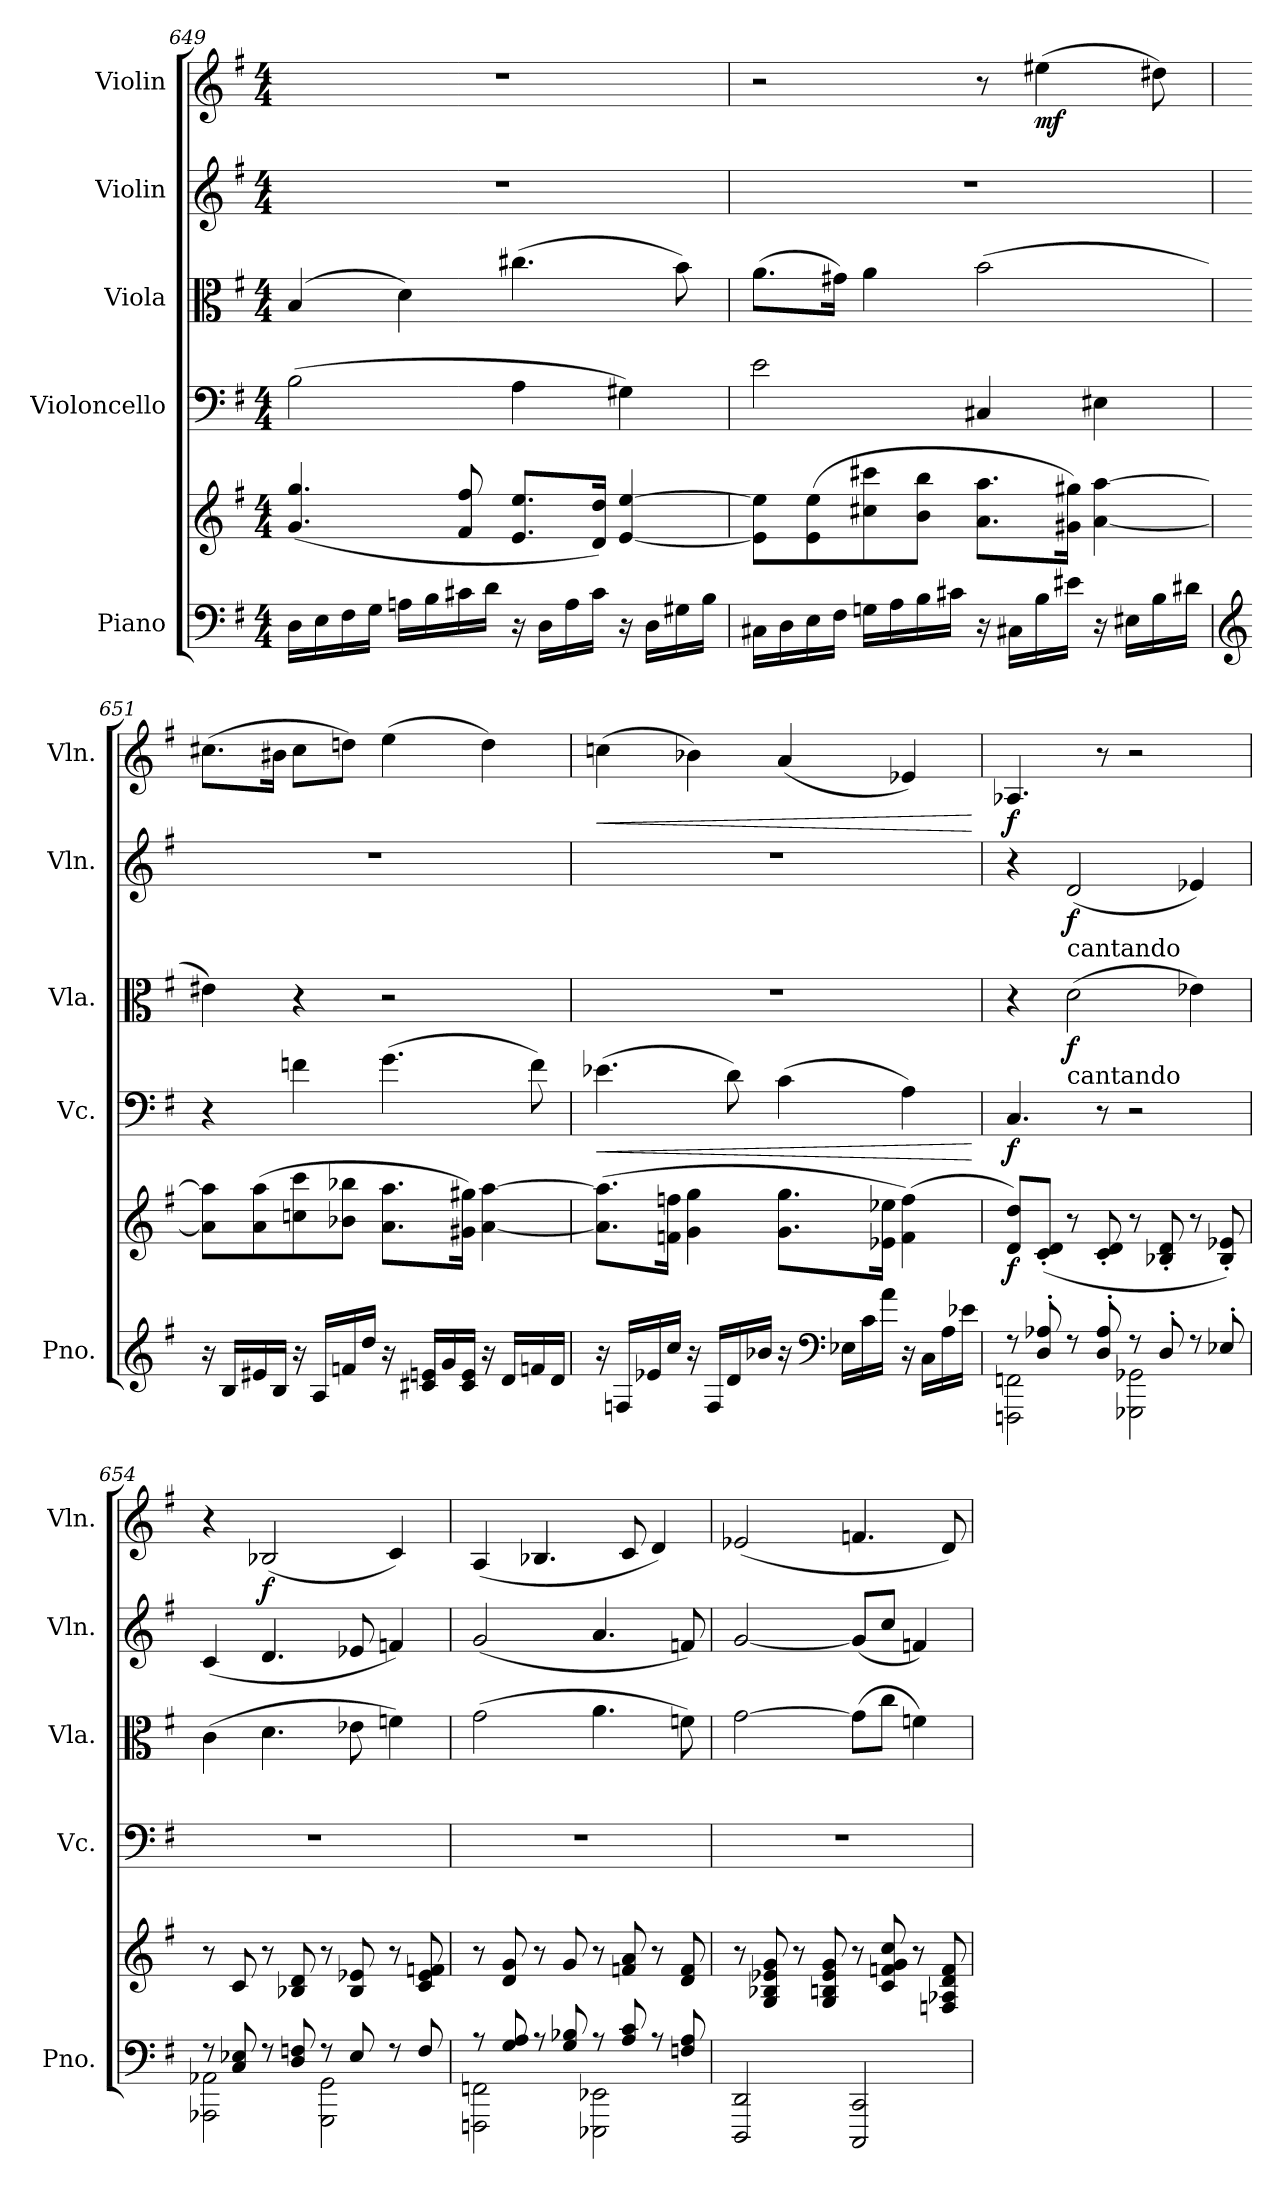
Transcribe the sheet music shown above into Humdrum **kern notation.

**kern	**kern	**dynam	**kern	**dynam	**kern	**dynam	**kern	**dynam	**kern	**dynam
*part5	*part5	*part5	*part4	*part4	*part3	*part3	*part2	*part2	*part1	*part1
*staff6	*staff5	*staff5/6	*staff4	*staff4	*staff3	*staff3	*staff2	*staff2	*staff1	*staff1
*I"Piano	*	*	*I"Violoncello	*	*I"Viola	*	*I"Violin	*	*I"Violin	*
*I'Pno.	*	*	*I'Vc.	*	*I'Vla.	*	*I'Vln.	*	*I'Vln.	*
*clefF4	*clefG2	*	*clefF4	*	*clefC3	*	*clefG2	*	*clefG2	*
*k[f#]	*k[f#]	*	*k[f#]	*	*k[f#]	*	*k[f#]	*	*k[f#]	*
*M4/4	*M4/4	*	*M4/4	*	*M4/4	*	*M4/4	*	*M4/4	*
=649	=649	=649	=649	=649	=649	=649	=649	=649	=649	=649
16D\LL	(4.g/ 4.gg/	.	(2B\	.	(4B/	.	1r	.	1r	.
16E\	.	.	.	.	.	.	.	.	.	.
16F#\	.	.	.	.	.	.	.	.	.	.
16G\JJ	.	.	.	.	.	.	.	.	.	.
16An\LL	.	.	.	.	4d\)	.	.	.	.	.
16B\	.	.	.	.	.	.	.	.	.	.
16c#X\	8f#/ 8ff#/	.	.	.	.	.	.	.	.	.
16d\JJ	.	.	.	.	.	.	.	.	.	.
16r	8.e/ 8.ee/L	.	4A\	.	(4.cc#X\	.	.	.	.	.
16D\LL	.	.	.	.	.	.	.	.	.	.
16A\	.	.	.	.	.	.	.	.	.	.
16c#\JJ	16d/ 16dd/Jk)	.	.	.	.	.	.	.	.	.
16r	[4e/ [4ee/	.	4G#X\)	.	.	.	.	.	.	.
16D\LL	.	.	.	.	.	.	.	.	.	.
16G#X\	.	.	.	.	8b\)	.	.	.	.	.
16B\JJ	.	.	.	.	.	.	.	.	.	.
!!LO:LB:g=z
=650	=650	=650	=650	=650	=650	=650	=650	=650	=650	=650
16C#X\LL	8e\] 8ee\]L	.	2e\	.	(8.a\L	.	1r	.	2r	.
16D\	.	.	.	.	.	.	.	.	.	.
16E\	(8e\ 8ee\	.	.	.	.	.	.	.	.	.
16F#\JJ	.	.	.	.	16g#X\Jk)	.	.	.	.	.
16Gn\LL	8cc#X\ 8ccc#X\	.	.	.	4a\	.	.	.	.	.
16A\	.	.	.	.	.	.	.	.	.	.
16B\	8b\ 8bb\J	.	.	.	.	.	.	.	.	.
16c#X\JJ	.	.	.	.	.	.	.	.	.	.
16r	8.a\ 8.aa\L	.	4C#X/	.	(2b\	.	.	.	8r	.
16C#X\LL	.	.	.	.	.	.	.	.	.	.
!	!	!	!	!	!	!	!	!	!	!LO:DY:b
16B\	.	.	.	.	.	.	.	.	(4ee#X\	mf
16e#X\JJ	16g#X\ 16gg#X\Jk)	.	.	.	.	.	.	.	.	.
16r	[4a\ [4aa\	.	4E#X\	.	.	.	.	.	.	.
16E#X\LL	.	.	.	.	.	.	.	.	.	.
16B\	.	.	.	.	.	.	.	.	8dd#X\)	.
16d#X\JJ	.	.	.	.	.	.	.	.	.	.
=651	=651	=651	=651	=651	=651	=651	=651	=651	=651	=651
*clefG2	*	*	*	*	*	*	*	*	*	*
16r	8a\] 8aa\]L	.	4r	.	4e#X\)	.	1r	.	(8.cc#X\L	.
16B/LL	.	.	.	.	.	.	.	.	.	.
16e#X/	(8a\ 8aa\	.	.	.	.	.	.	.	.	.
16B/JJ	.	.	.	.	.	.	.	.	16b#X\Jk	.
16r	8ccn\ 8ccc\	.	4fn\	.	4r	.	.	.	8cc#\L	.
16A/LL	.	.	.	.	.	.	.	.	.	.
16fn/	8b-X\ 8bb-X\J	.	.	.	.	.	.	.	8ddn\J)	.
16dd/JJ	.	.	.	.	.	.	.	.	.	.
16r	8.a\ 8.aa\L	.	(4.g\	.	2r	.	.	.	(4ee\	.
16c#X/ 16en/LL	.	.	.	.	.	.	.	.	.	.
16g/	.	.	.	.	.	.	.	.	.	.
16c#/ 16e/JJ	16g#X\ 16gg#X\Jk)	.	.	.	.	.	.	.	.	.
16r	[4a\ [4aa\	.	.	.	.	.	.	.	4dd\)	.
16d/LL	.	.	.	.	.	.	.	.	.	.
16fn/	.	.	8f\)	.	.	.	.	.	.	.
16d/JJ	.	.	.	.	.	.	.	.	.	.
!!LO:PB:g=z
=652	=652	=652	=652	=652	=652	=652	=652	=652	=652	=652
!	!	!	!	!LO:HP:b	!	!	!	!	!	!LO:HP:b
16r	(8.a\] 8.aa\]L	.	(4.e-X\	<	1r	.	1r	.	(4ccn\	<
16Fn/LL	.	.	.	.	.	.	.	.	.	.
16e-X/	.	.	.	.	.	.	.	.	.	.
16cc/JJ	16fn\ 16ffn\Jk	.	.	.	.	.	.	.	.	.
16r	4g\ 4gg\	.	.	.	.	.	.	.	4b-X\)	.
16F/LL	.	.	.	.	.	.	.	.	.	.
16d/	.	.	8d\)	.	.	.	.	.	.	.
16b-X/JJ	.	.	.	.	.	.	.	.	.	.
16r	8.g\ 8.gg\L	.	(4c\	.	.	.	.	.	(4a/	.
*clefF4	*	*	*	*	*	*	*	*	*	*
16E-X\LL	.	.	.	.	.	.	.	.	.	.
16c\	.	.	.	.	.	.	.	.	.	.
16a\JJ	16e-X\ 16ee-X\Jk	.	.	.	.	.	.	.	.	.
16r	(4f\ 4ff\)	.	4A\)	.	.	.	.	.	4e-X/)	.
16C\LL	.	.	.	.	.	.	.	.	.	.
16A\	.	.	.	.	.	.	.	.	.	.
16e-X\JJ	.	.	.	.	.	.	.	.	.	.
.	.	.	.	[	.	.	.	.	.	[
=653	=653	=653	=653	=653	=653	=653	=653	=653	=653	=653
*^	*	*	*	*	*	*	*	*	*	*
!	!	!	!LO:DY:b	!	!LO:DY:b	!	!	!	!	!	!LO:DY:b
8r	2FFFn\ 2FFn\	8d/ 8dd/L)	f	4.C/	f	4r	.	4r	.	4.A-X/	f
8D/' 8A-X/'	.	(8c/' 8d/'J	.	.	.	.	.	.	.	.	.
!	!	!	!	!	!	!	!	!LO:TX:b:t=cantando	!	!	!
!	!	!	!	!	!	!LO:TX:b:t=cantando	!	!	!	!	!
!	!	!	!	!	!	!	!LO:DY:b	!	!LO:DY:b	!	!
8r	.	8r	.	.	.	(2d\	f	(2d/	f	.	.
8D/' 8A-/'	.	8c/' 8d/'	.	8r	.	.	.	.	.	8r	.
8r	2GGG-X\ 2GG-X\	8r	.	2r	.	.	.	.	.	2r	.
8D'/	.	8B-X/' 8d/'	.	.	.	.	.	.	.	.	.
8r	.	8r	.	.	.	4e-X\)	.	4e-X/)	.	.	.
8E-X'/	.	8B-/' 8e-X/')	.	.	.	.	.	.	.	.	.
!!LO:LB:g=z
=654	=654	=654	=654	=654	=654	=654	=654	=654	=654	=654	=654
8r	2AAA-X\ 2AA-X\	8r	.	1r	.	(4c\	.	(4c/	.	4r	.
8C/ 8E-X/	.	8c/	.	.	.	.	.	.	.	.	.
!	!	!	!	!	!	!	!	!	!	!	!LO:DY:b
8r	.	8r	.	.	.	4.d\	.	4.d/	.	(2B-X/	f
8D/ 8Fn/	.	8B-X/ 8d/	.	.	.	.	.	.	.	.	.
8r	2GGG\ 2GG\	8r	.	.	.	.	.	.	.	.	.
8E-/	.	8B-/ 8e-X/	.	.	.	8e-X\	.	8e-X/	.	.	.
8r	.	8r	.	.	.	4fn\)	.	4fn/)	.	4c/)	.
8F/	.	8c/ 8e-/ 8fn/	.	.	.	.	.	.	.	.	.
=655	=655	=655	=655	=655	=655	=655	=655	=655	=655	=655	=655
8r	2FFFn\ 2FFn\	8r	.	1r	.	(2g\	.	(2g/	.	(4A/	.
8G/ 8A/	.	8d/ 8g/	.	.	.	.	.	.	.	.	.
8r	.	8r	.	.	.	.	.	.	.	4.B-X/	.
8G/ 8B-X/	.	8g/	.	.	.	.	.	.	.	.	.
8r	2EEE-X\ 2EE-X\	8r	.	.	.	4.a\	.	4.a/	.	.	.
8A/ 8c/	.	8fn/ 8a/	.	.	.	.	.	.	.	8c/	.
8r	.	8r	.	.	.	.	.	.	.	4d/)	.
8Fn/ 8A/	.	8d/ 8f/	.	.	.	8fn\)	.	8fn/)	.	.	.
*v	*v	*	*	*	*	*	*	*	*	*	*
=656	=656	=656	=656	=656	=656	=656	=656	=656	=656	=656
2DDD/ 2DD/	8r	.	1r	.	[2g\	.	[2g/	.	(2e-X/	.
.	8G/ 8B-X/ 8e-X/ 8g/	.	.	.	.	.	.	.	.	.
.	8r	.	.	.	.	.	.	.	.	.
.	8G/ 8Bn/ 8e-/ 8g/	.	.	.	.	.	.	.	.	.
2CCC/ 2CC/	8r	.	.	.	(8g\L]	.	(8g/L]	.	4.fn/	.
.	8c/ 8fn/ 8g/ 8cc/	.	.	.	8cc\J	.	8cc/J	.	.	.
.	8r	.	.	.	4fn\)	.	4fn/)	.	.	.
.	8Fn/ 8A-X/ 8d/ 8f/	.	.	.	.	.	.	.	8d/)	.
=	=	=	=	=	=	=	=	=	=	=
*-	*-	*-	*-	*-	*-	*-	*-	*-	*-	*-
